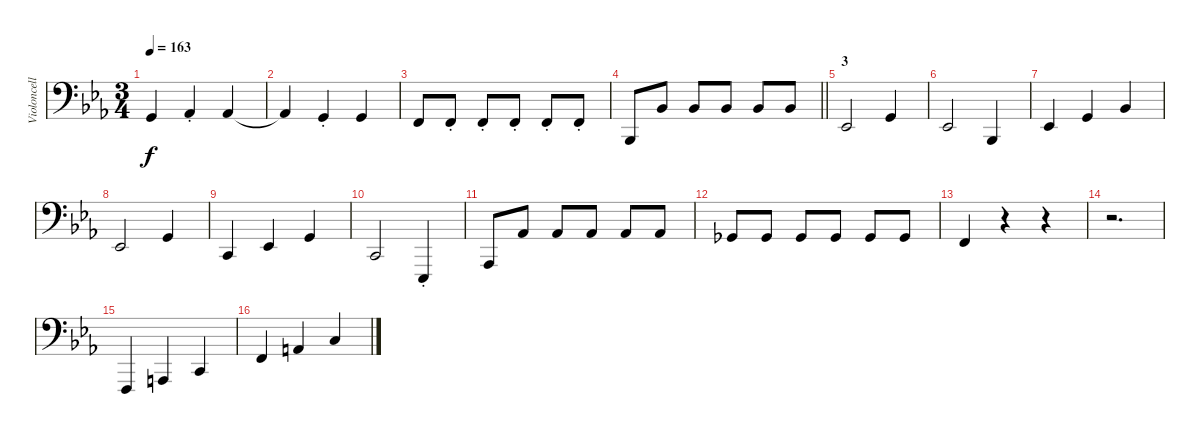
\track ("Violoncello" "Violoncell") {instrument cello}
\staff {score}
\tuning (G2 D2 A1 E1 B0) {hide}
\ts (3 4)
\tempo 163
\clef f4
\ks eb
0.1{t}.4{dy f} 1.1{st}.4 1.1.4 |
1.1{t}.4 0.1{st}.4 0.1.4 |
3.2.8 3.2{st}.8 3.2{st}.8 3.2{st}.8 3.2{st}.8 3.2{st}.8 |
\barLineRight lightlight
1.3.8 3.1.8 3.1.8 3.1.8 3.1.8 3.1.8 |
\section ("" "3")
1.2.2 0.1.4 |
1.2.2 1.3.4 |
1.2.4 0.1.4 3.1.4 |
1.2.2 0.1.4 |
3.3.4 1.2.4 0.1.4 |
8.4.2 4.5{st}.4 |
4.4.8 1.1.8 1.1.8 1.1.8 1.1.8 1.1.8 |
4.2.8 4.2.8 4.2.8 4.2.8 4.2.8 4.2.8 |
3.2.4 r.4 r.4 |
r.2{d} |
1.4.4 5.4.4 3.3.4 |
3.2.4 2.1.4 5.1.4
